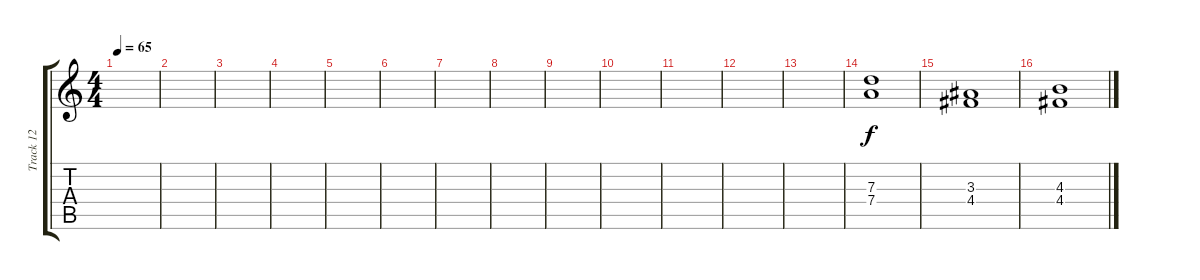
\track ("Track 12" "Track 12") {instrument distortionguitar}
\staff {score tabs}
\tuning (E4 B3 G3 D3 A2 E2) {hide}
\ts (4 4)
\tempo 65
\clef g2
\ks c
|
|
|
|
|
|
|
|
|
|
|
|
|
(7.3 7.4).1 |
(3.3 4.4).1 |
(4.3 4.4).1
